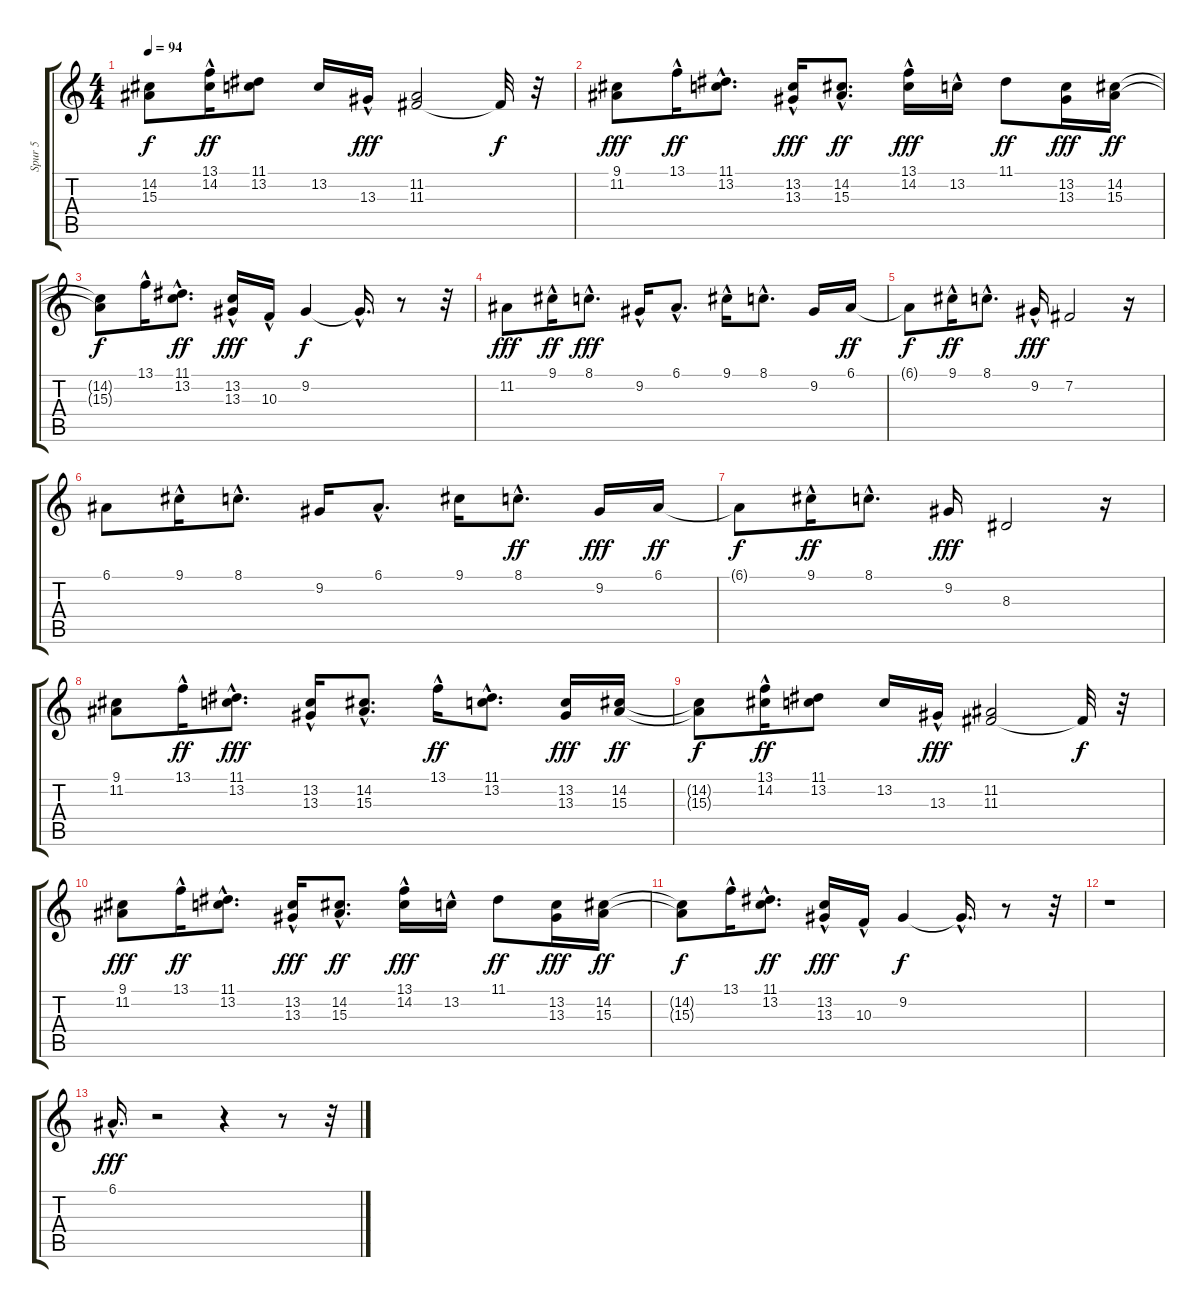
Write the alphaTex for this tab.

\track ("Spur 5" "Spur 5") {instrument acousticgrandpiano}
\staff {score tabs}
\tuning (E4 B3 G3 D3 A2 E2) {hide}
\ts (4 4)
\tempo 94
\clef g2
\ks c
(14.2{t} 15.3{t}).8{dy f} (13.1{hac} 14.2{hac}).16{dy ff} (11.1 13.2).8 13.2.16 13.3{hac}.16{dy fff} (11.2 11.3).2 11.3{t}.32{dy f} r.32 |
(9.1 11.2).8{dy fff} 13.1{hac}.16{dy ff} (11.1{hac} 13.2{hac}).8{d} (13.2{hac} 13.3{hac}).16{dy fff} (14.2 15.3{hac}).8{d dy ff} (13.1{hac} 14.2{hac}).16{dy fff} 13.2{hac}.16 11.1.8{dy ff} (13.2 13.3).16{dy fff} (14.2 15.3).16{dy ff} |
(14.2{t} 15.3{t}).8{dy f} 13.1{hac}.16 (11.1 13.2{hac}).8{d dy ff} (13.2 13.3{hac}).16{dy fff} 10.3{hac}.16 9.2.4{dy f} 9.2{hac t}.16{d} r.8 r.32 |
11.2.8{dy fff} 9.1{hac}.16{dy ff} 8.1{hac}.8{d dy fff} 9.2{hac}.16 6.1{hac}.8{d} 9.1{hac}.16 8.1{hac}.8{d} 9.2.16 6.1.16{dy ff} |
6.1{t}.8{dy f} 9.1{hac}.16{dy ff} 8.1{hac}.8{d} 9.2{hac}.16{dy fff} 7.2.2 r.16 |
6.1.8 9.1{hac}.16 8.1{hac}.8{d} 9.2.16 6.1{hac}.8{d} 9.1.16 8.1{hac}.8{d dy ff} 9.2.16{dy fff} 6.1.16{dy ff} |
6.1{t}.8{dy f} 9.1{hac}.16{dy ff} 8.1{hac}.8{d} 9.2.16{dy fff} 8.3.2 r.16 |
(9.1 11.2).8 13.1{hac}.16{dy ff} (11.1{hac} 13.2{hac}).8{d dy fff} (13.2 13.3{hac}).16 (14.2{hac} 15.3{hac}).8{d} 13.1{hac}.16{dy ff} (11.1{hac} 13.2{hac}).8{d} (13.2 13.3).16{dy fff} (14.2 15.3).16{dy ff} |
(14.2{t} 15.3{t}).8{dy f} (13.1{hac} 14.2{hac}).16{dy ff} (11.1 13.2).8 13.2.16 13.3{hac}.16{dy fff} (11.2 11.3).2 11.3{t}.32{dy f} r.32 |
(9.1 11.2).8{dy fff} 13.1{hac}.16{dy ff} (11.1{hac} 13.2{hac}).8{d} (13.2{hac} 13.3{hac}).16{dy fff} (14.2 15.3{hac}).8{d dy ff} (13.1{hac} 14.2{hac}).16{dy fff} 13.2{hac}.16 11.1.8{dy ff} (13.2 13.3).16{dy fff} (14.2 15.3).16{dy ff} |
(14.2{t} 15.3{t}).8{dy f} 13.1{hac}.16 (11.1 13.2{hac}).8{d dy ff} (13.2 13.3{hac}).16{dy fff} 10.3{hac}.16 9.2.4{dy f} 9.2{hac t}.16{d} r.8 r.32 |
r.1 |
6.1{hac}.16{d dy fff} r.2 r.4 r.8 r.32
